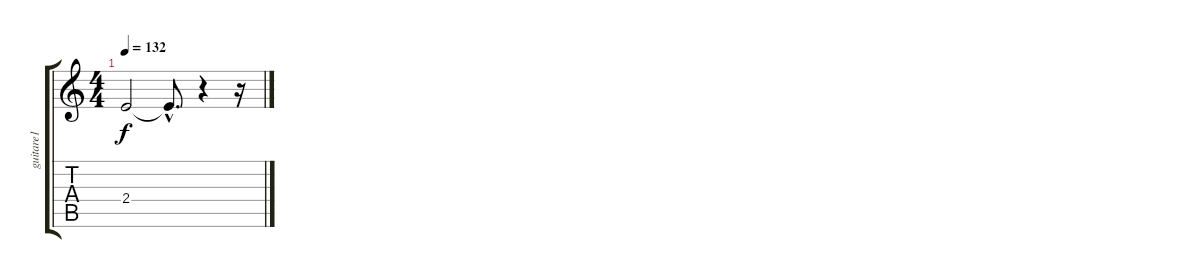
\track ("guitare1" "guitare1") {instrument acousticguitarsteel}
\staff {score tabs}
\tuning (E4 B3 G3 D3 A2 E2) {hide}
\ts (4 4)
\tempo 132
\clef g2
\ks c
2.4{t}.2{dy f} 2.4{hac t}.8{d} r.4 r.16
